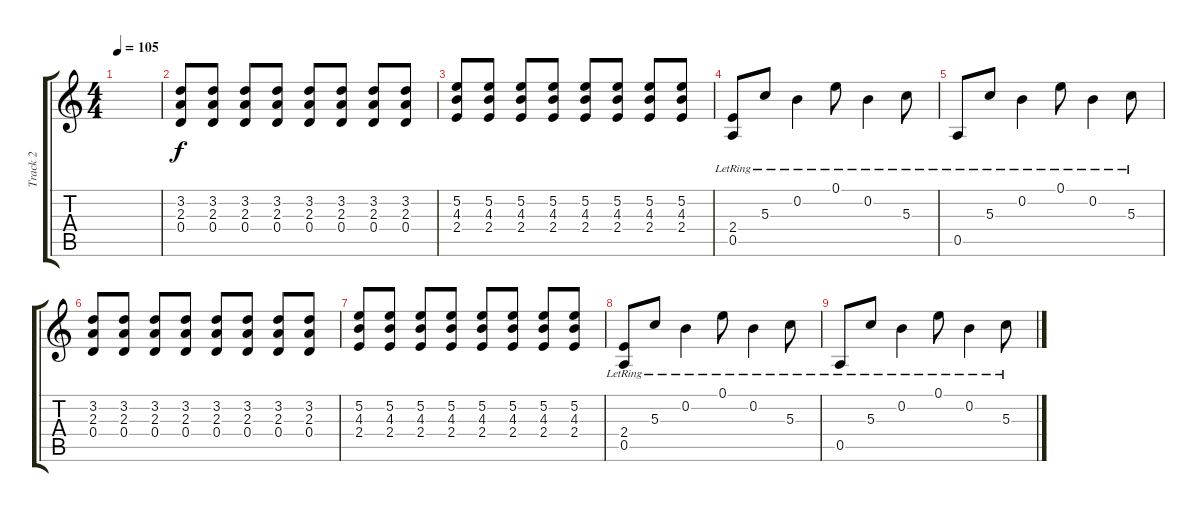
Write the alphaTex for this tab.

\track ("Track 2" "Track 2") {instrument acousticguitarsteel}
\staff {score tabs}
\tuning (E4 B3 G3 D3 A2 E2) {hide}
\ts (4 4)
\tempo 105
\clef g2
\ks c
|
(3.2 2.3 0.4).8 (3.2 2.3 0.4).8 (3.2 2.3 0.4).8 (3.2 2.3 0.4).8 (3.2 2.3 0.4).8 (3.2 2.3 0.4).8 (3.2 2.3 0.4).8 (3.2 2.3 0.4).8 |
(5.2 4.3 2.4).8 (5.2 4.3 2.4).8 (5.2 4.3 2.4).8 (5.2 4.3 2.4).8 (5.2 4.3 2.4).8 (5.2 4.3 2.4).8 (5.2 4.3 2.4).8 (5.2 4.3 2.4).8 |
(2.4 0.5{lr}).8{volume 11} 5.3{lr}.8 0.2{lr}.4 0.1{lr}.8 0.2{lr}.4 5.3{lr}.8 |
0.5{lr}.8 5.3{lr}.8 0.2{lr}.4 0.1{lr}.8 0.2{lr}.4 5.3{lr}.8 |
(3.2 2.3 0.4).8{volume 10} (3.2 2.3 0.4).8 (3.2 2.3 0.4).8 (3.2 2.3 0.4).8 (3.2 2.3 0.4).8 (3.2 2.3 0.4).8 (3.2 2.3 0.4).8 (3.2 2.3 0.4).8 |
(5.2 4.3 2.4).8 (5.2 4.3 2.4).8 (5.2 4.3 2.4).8 (5.2 4.3 2.4).8 (5.2 4.3 2.4).8 (5.2 4.3 2.4).8 (5.2 4.3 2.4).8 (5.2 4.3 2.4).8 |
(2.4 0.5{lr}).8{volume 11} 5.3{lr}.8 0.2{lr}.4 0.1{lr}.8 0.2{lr}.4 5.3{lr}.8 |
0.5{lr}.8 5.3{lr}.8 0.2{lr}.4 0.1{lr}.8 0.2{lr}.4 5.3{lr}.8
